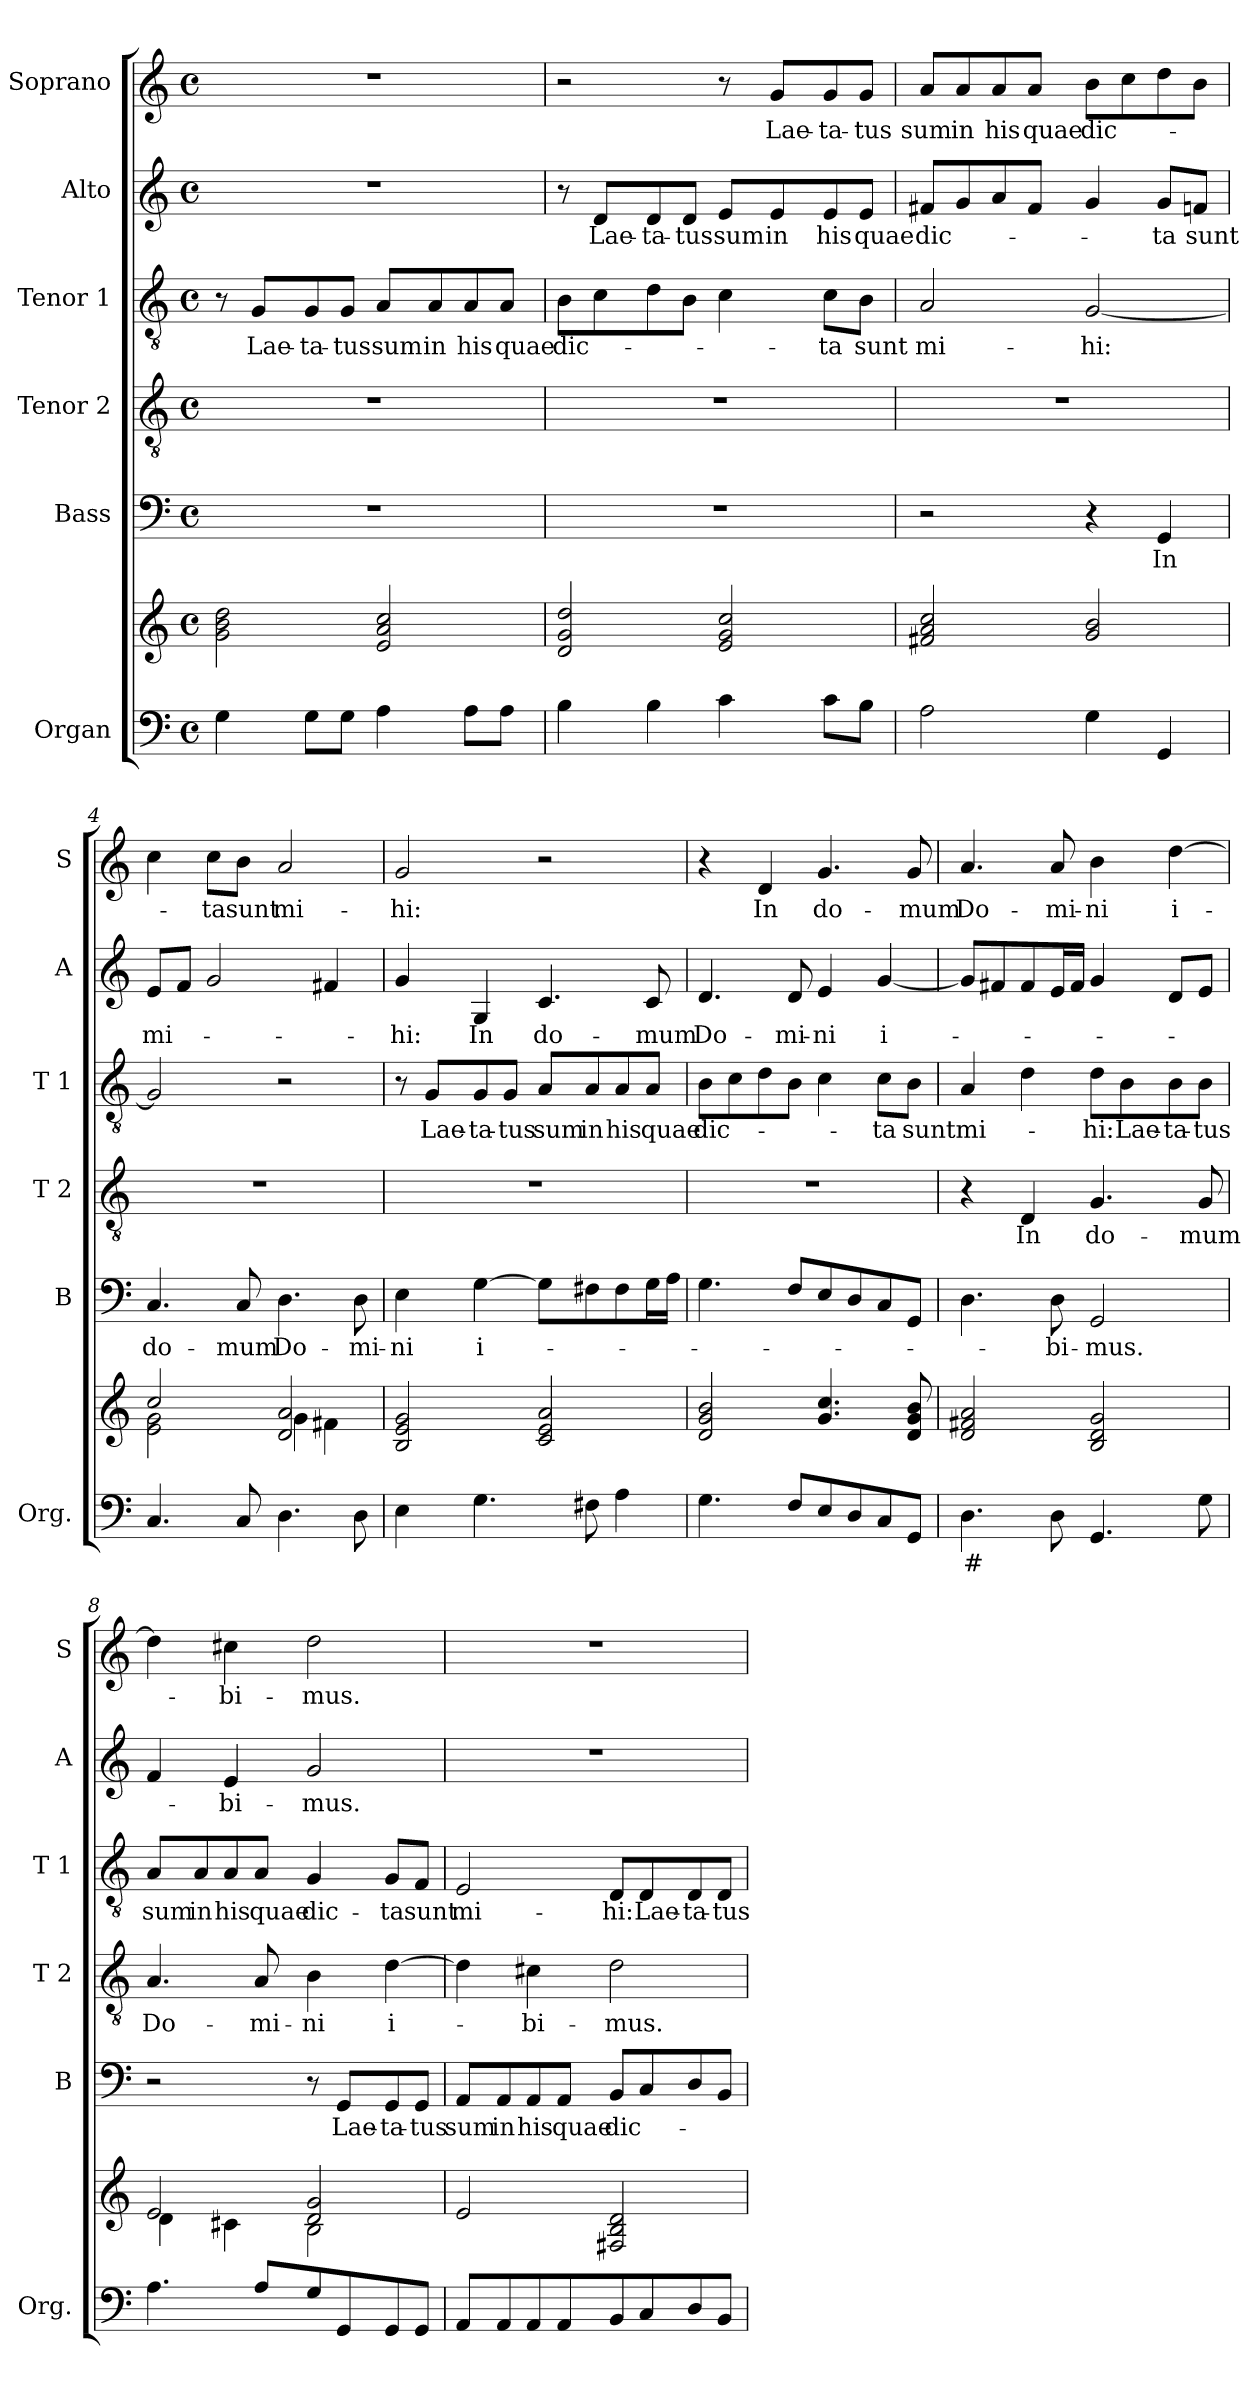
**kern	**text	**kern	**kern	**text	**kern	**text	**kern	**text	**kern	**text	**kern	**text
*part6	*part6	*part6	*part5	*part5	*part4	*part4	*part3	*part3	*part2	*part2	*part1	*part1
*staff7	*staff7	*staff6	*staff5	*staff5	*staff4	*staff4	*staff3	*staff3	*staff2	*staff2	*staff1	*staff1
*I"Organ	*	*	*I"Bass	*	*I"Tenor 2	*	*I"Tenor 1	*	*I"Alto	*	*I"Soprano	*
*I'Org.	*	*	*I'B	*	*I'T 2	*	*I'T 1	*	*I'A	*	*I'S	*
*clefF4	*	*clefG2	*clefF4	*	*clefGv2	*	*clefGv2	*	*clefG2	*	*clefG2	*
*k[]	*	*k[]	*k[]	*	*k[]	*	*k[]	*	*k[]	*	*k[]	*
*M4/4	*	*M4/4	*M4/4	*	*M4/4	*	*M4/4	*	*M4/4	*	*M4/4	*
*met(c)	*	*met(c)	*met(c)	*	*met(c)	*	*met(c)	*	*met(c)	*	*met(c)	*
*MM100	*	*MM100	*MM100	*	*MM100	*	*MM100	*	*MM100	*	*MM100	*
=1	=1	=1	=1	=1	=1	=1	=1	=1	=1	=1	=1	=1
4G\	.	2g!\ 2b!\ 2dd!\	1r	.	1r	.	8r	.	1r	.	1r	.
!	!	!	!	!	!	!	!	!LO:LY:b	!	!	!	!
.	.	.	.	.	.	.	8G/L	Lae-	.	.	.	.
!	!	!	!	!	!	!	!	!LO:LY:b	!	!	!	!
8G\L	.	.	.	.	.	.	8G/	-ta-	.	.	.	.
!	!	!	!	!	!	!	!	!LO:LY:b	!	!	!	!
8G\J	.	.	.	.	.	.	8G/J	-tus	.	.	.	.
!	!	!	!	!	!	!	!	!LO:LY:b	!	!	!	!
4A\	.	2e!/ 2a!/ 2cc!/	.	.	.	.	8A/L	sum	.	.	.	.
!	!	!	!	!	!	!	!	!LO:LY:b	!	!	!	!
.	.	.	.	.	.	.	8A/	in	.	.	.	.
!	!	!	!	!	!	!	!	!LO:LY:b	!	!	!	!
8A\L	.	.	.	.	.	.	8A/	his	.	.	.	.
!	!	!	!	!	!	!	!	!LO:LY:b	!	!	!	!
8A\J	.	.	.	.	.	.	8A/J	quae	.	.	.	.
=2	=2	=2	=2	=2	=2	=2	=2	=2	=2	=2	=2	=2
!	!	!	!	!	!	!	!	!LO:LY:b	!	!	!	!
4B\	.	2d!/ 2g!/ 2dd!/	1r	.	1r	.	8B\L	dic-	8r	.	2r	.
!	!	!	!	!	!	!	!	!	!	!LO:LY:b	!	!
.	.	.	.	.	.	.	8c\	.	8d/L	Lae-	.	.
!	!	!	!	!	!	!	!	!	!	!LO:LY:b	!	!
4B\	.	.	.	.	.	.	8d\	.	8d/	-ta-	.	.
!	!	!	!	!	!	!	!	!	!	!LO:LY:b	!	!
.	.	.	.	.	.	.	8B\J	.	8d/J	-tus	.	.
!	!	!	!	!	!	!	!	!	!	!LO:LY:b	!	!
4c\	.	2e!/ 2g!/ 2cc!/	.	.	.	.	4c\	.	8e/L	sum	8r	.
!	!	!	!	!	!	!	!	!	!	!LO:LY:b	!	!LO:LY:b
.	.	.	.	.	.	.	.	.	8e/	in	8g/L	Lae-
!	!	!	!	!	!	!	!	!LO:LY:b	!	!LO:LY:b	!	!LO:LY:b
8c\L	.	.	.	.	.	.	8c\L	-ta	8e/	his	8g/	-ta-
!	!	!	!	!	!	!	!	!LO:LY:b	!	!LO:LY:b	!	!LO:LY:b
8B\J	.	.	.	.	.	.	8B\J	sunt	8e/J	quae	8g/J	-tus
=3	=3	=3	=3	=3	=3	=3	=3	=3	=3	=3	=3	=3
!	!	!	!	!	!	!	!	!LO:LY:b	!	!LO:LY:b	!	!LO:LY:b
2A\	.	2f#X!/ 2a!/ 2cc!/	2r	.	1r	.	2A/	mi-	8f#X/L	dic-	8a/L	sum
!	!	!	!	!	!	!	!	!	!	!	!	!LO:LY:b
.	.	.	.	.	.	.	.	.	8g/	.	8a/	in
!	!	!	!	!	!	!	!	!	!	!	!	!LO:LY:b
.	.	.	.	.	.	.	.	.	8a/	.	8a/	his
!	!	!	!	!	!	!	!	!	!	!	!	!LO:LY:b
.	.	.	.	.	.	.	.	.	8f#/J	.	8a/J	quae
!	!	!	!	!	!	!	!	!LO:LY:b	!	!	!	!LO:LY:b
4G\	.	2g!/ 2b!/	4r	.	.	.	[2G/	-hi:	4g/	.	8b\L	dic-
.	.	.	.	.	.	.	.	.	.	.	8cc\	.
!	!	!	!	!LO:LY:b	!	!	!	!	!	!LO:LY:b	!	!
4GG/	.	.	4GG/	In	.	.	.	.	8g/L	-ta	8dd\	.
!	!	!	!	!	!	!	!	!	!	!LO:LY:b	!	!
.	.	.	.	.	.	.	.	.	8fn/J	sunt	8b\J	.
!!LO:PB:g=z
=4	=4	=4	=4	=4	=4	=4	=4	=4	=4	=4	=4	=4
*	*	*^	*	*	*	*	*	*	*	*	*	*
!	!	!	!	!	!LO:LY:b	!	!	!	!	!	!LO:LY:b	!	!
4.C/	.	2cc!/	2e!\ 2g!\	4.C/	do-	1r	.	2G/]	.	8e/L	mi-	4cc\	.
.	.	.	.	.	.	.	.	.	.	8f/J	.	.	.
!	!	!	!	!	!	!	!	!	!	!	!	!	!LO:LY:b
.	.	.	.	.	.	.	.	.	.	2g/	.	8cc\L	-ta
!	!	!	!	!	!LO:LY:b	!	!	!	!	!	!	!	!LO:LY:b
8C/	.	.	.	8C/	-mum	.	.	.	.	.	.	8b\J	sunt
!	!	!	!	!	!LO:LY:b	!	!	!	!	!	!	!	!LO:LY:b
4.D\	.	2d!/ 2a!/	4g!\	4.D\	Do-	.	.	2r	.	.	.	2a/	mi-
.	.	.	4f#X!\	.	.	.	.	.	.	4f#X/	.	.	.
!	!	!	!	!	!LO:LY:b	!	!	!	!	!	!	!	!
8D\	.	.	.	8D\	-mi-	.	.	.	.	.	.	.	.
*	*	*v	*v	*	*	*	*	*	*	*	*	*	*
=5	=5	=5	=5	=5	=5	=5	=5	=5	=5	=5	=5	=5
!	!	!	!	!LO:LY:b	!	!	!	!	!	!LO:LY:b	!	!LO:LY:b
4E\	.	2B!/ 2e!/ 2g!/	4E\	-ni	1r	.	8r	.	4g/	-hi:	2g/	-hi:
!	!	!	!	!	!	!	!	!LO:LY:b	!	!	!	!
.	.	.	.	.	.	.	8G/L	Lae-	.	.	.	.
!	!	!	!	!LO:LY:b	!	!	!	!LO:LY:b	!	!LO:LY:b	!	!
4.G\	.	.	[4G\	i-	.	.	8G/	-ta-	4G/	In	.	.
!	!	!	!	!	!	!	!	!LO:LY:b	!	!	!	!
.	.	.	.	.	.	.	8G/J	-tus	.	.	.	.
!	!	!	!	!	!	!	!	!LO:LY:b	!	!LO:LY:b	!	!
.	.	2c!/ 2e!/ 2a!/	8G\L]	.	.	.	8A/L	sum	4.c/	do-	2r	.
!	!	!	!	!	!	!	!	!LO:LY:b	!	!	!	!
8F#X\	.	.	8F#X\	.	.	.	8A/	in	.	.	.	.
!	!	!	!	!	!	!	!	!LO:LY:b	!	!	!	!
4A\	.	.	8F#\	.	.	.	8A/	his	.	.	.	.
!	!	!	!	!	!	!	!	!LO:LY:b	!	!LO:LY:b	!	!
.	.	.	16G\L	.	.	.	8A/J	quae	8c/	-mum	.	.
.	.	.	16A\JJ	.	.	.	.	.	.	.	.	.
=6	=6	=6	=6	=6	=6	=6	=6	=6	=6	=6	=6	=6
!	!	!	!	!	!	!	!	!LO:LY:b	!	!LO:LY:b	!	!
4.G\	.	2d!/ 2g!/ 2b!/	4.G\	.	1r	.	8B\L	dic-	4.d/	Do-	4r	.
.	.	.	.	.	.	.	8c\	.	.	.	.	.
!	!	!	!	!	!	!	!	!	!	!	!	!LO:LY:b
.	.	.	.	.	.	.	8d\	.	.	.	4d/	In
!	!	!	!	!	!	!	!	!	!	!LO:LY:b	!	!
8F/L	.	.	8F/L	.	.	.	8B\J	.	8d/	-mi-	.	.
!	!	!	!	!	!	!	!	!	!	!LO:LY:b	!	!LO:LY:b
8E/	.	4.g!/ 4.cc!/	8E/	.	.	.	4c\	.	4e/	-ni	4.g/	do-
8D/	.	.	8D/	.	.	.	.	.	.	.	.	.
!	!	!	!	!	!	!	!	!LO:LY:b	!	!LO:LY:b	!	!
8C/	.	.	8C/	.	.	.	8c\L	-ta	[4g/	i-	.	.
!	!	!	!	!	!	!	!	!LO:LY:b	!	!	!	!LO:LY:b
8GG/J	.	8d!/ 8g!/ 8b!/	8GG/J	.	.	.	8B\J	sunt	.	.	8g/	-mum
=7	=7	=7	=7	=7	=7	=7	=7	=7	=7	=7	=7	=7
!	!LO:LY:b	!	!	!	!	!	!	!LO:LY:b	!	!	!	!LO:LY:b
4.D\	#	2d!/ 2f#X!/ 2a!/	4.D\	.	4r	.	4A/	mi-	8g/L]	.	4.a/	Do-
.	.	.	.	.	.	.	.	.	8f#X/	.	.	.
!	!	!	!	!	!	!LO:LY:b	!	!	!	!	!	!
.	.	.	.	.	4D/	In	4d\	.	8f#/	.	.	.
!	!	!	!	!LO:LY:b	!	!	!	!	!	!	!	!LO:LY:b
8D\	.	.	8D\	-bi-	.	.	.	.	16e/L	.	8a/	-mi-
.	.	.	.	.	.	.	.	.	16f#/JJ	.	.	.
!	!	!	!	!LO:LY:b	!	!LO:LY:b	!	!LO:LY:b	!	!	!	!LO:LY:b
4.GG/	.	2B!/ 2d!/ 2g!/	2GG/	-mus.	4.G/	do-	8d\L	-hi:	4g/	.	4b\	-ni
!	!	!	!	!	!	!	!	!LO:LY:b	!	!	!	!
.	.	.	.	.	.	.	8B\	Lae-	.	.	.	.
!	!	!	!	!	!	!	!	!LO:LY:b	!	!	!	!LO:LY:b
.	.	.	.	.	.	.	8B\	-ta-	8d/L	.	[4dd\	i-
!	!	!	!	!	!	!LO:LY:b	!	!LO:LY:b	!	!	!	!
8G\	.	.	.	.	8G/	-mum	8B\J	-tus	8e/J	.	.	.
!!LO:PB:g=z
=8	=8	=8	=8	=8	=8	=8	=8	=8	=8	=8	=8	=8
*	*	*^	*	*	*	*	*	*	*	*	*	*
!	!	!	!	!	!	!	!LO:LY:b	!	!LO:LY:b	!	!	!	!
4.A\	.	2e!/	4d!\	2r	.	4.A/	Do-	8A/L	sum	4f/	.	4dd\]	.
!	!	!	!	!	!	!	!	!	!LO:LY:b	!	!	!	!
.	.	.	.	.	.	.	.	8A/	in	.	.	.	.
!	!	!	!	!	!	!	!	!	!LO:LY:b	!	!LO:LY:b	!	!LO:LY:b
.	.	.	4c#X!\	.	.	.	.	8A/	his	4e/	-bi-	4cc#X\	-bi-
!	!	!	!	!	!	!	!LO:LY:b	!	!LO:LY:b	!	!	!	!
8A/L	.	.	.	.	.	8A/	-mi-	8A/J	quae	.	.	.	.
!	!	!	!	!	!	!	!LO:LY:b	!	!LO:LY:b	!	!LO:LY:b	!	!LO:LY:b
8G/	.	2d!/ 2g!/	2B!\	8r	.	4B\	-ni	4G/	dic-	2g/	-mus.	2dd\	-mus.
!	!	!	!	!	!LO:LY:b	!	!	!	!	!	!	!	!
8GG/	.	.	.	8GG/L	Lae-	.	.	.	.	.	.	.	.
!	!	!	!	!	!LO:LY:b	!	!LO:LY:b	!	!LO:LY:b	!	!	!	!
8GG/	.	.	.	8GG/	-ta-	[4d\	i-	8G/L	-ta	.	.	.	.
!	!	!	!	!	!LO:LY:b	!	!	!	!LO:LY:b	!	!	!	!
8GG/J	.	.	.	8GG/J	-tus	.	.	8F/J	sunt	.	.	.	.
*	*	*v	*v	*	*	*	*	*	*	*	*	*	*
=9	=9	=9	=9	=9	=9	=9	=9	=9	=9	=9	=9	=9
!	!	!	!	!LO:LY:b	!	!	!	!LO:LY:b	!	!	!	!
8AA/L	.	2e!/	8AA/L	sum	4d\]	.	2E/	mi-	1r	.	1r	.
!	!	!	!	!LO:LY:b	!	!	!	!	!	!	!	!
8AA/	.	.	8AA/	in	.	.	.	.	.	.	.	.
!	!	!	!	!LO:LY:b	!	!LO:LY:b	!	!	!	!	!	!
8AA/	.	.	8AA/	his	4c#X\	-bi-	.	.	.	.	.	.
!	!	!	!	!LO:LY:b	!	!	!	!	!	!	!	!
8AA/	.	.	8AA/J	quae	.	.	.	.	.	.	.	.
!	!	!	!	!LO:LY:b	!	!LO:LY:b	!	!LO:LY:b	!	!	!	!
8BB/	.	2F#X!/ 2B!/ 2d!/	8BB/L	dic-	2d\	-mus.	8D/L	-hi:	.	.	.	.
!	!	!	!	!	!	!	!	!LO:LY:b	!	!	!	!
8C/	.	.	8C/	.	.	.	8D/	Lae-	.	.	.	.
!	!	!	!	!	!	!	!	!LO:LY:b	!	!	!	!
8D/	.	.	8D/	.	.	.	8D/	-ta-	.	.	.	.
!	!	!	!	!	!	!	!	!LO:LY:b	!	!	!	!
8BB/J	.	.	8BB/J	.	.	.	8D/J	-tus	.	.	.	.
=	=	=	=	=	=	=	=	=	=	=	=	=
*-	*-	*-	*-	*-	*-	*-	*-	*-	*-	*-	*-	*-
